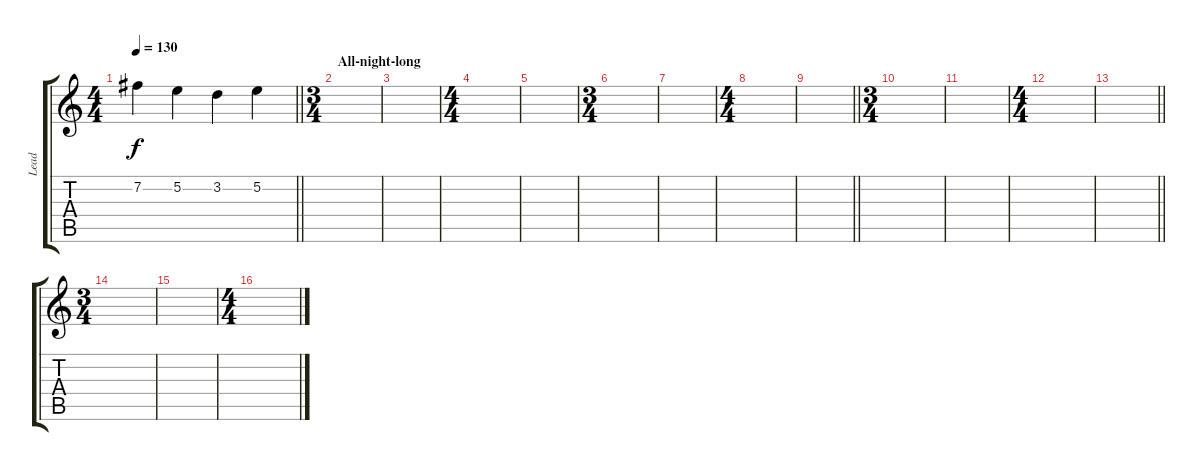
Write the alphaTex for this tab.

\track ("Lead" "Lead") {instrument overdrivenguitar}
\staff {score tabs}
\tuning (E4 B3 G3 D3 A2 E2) {hide}
\ts (4 4)
\tempo 130
\clef g2
\barLineRight lightlight
\ks c
7.2.4{dy f} 5.2.4 3.2.4 5.2.4 |
\ts (3 4)
\section ("" "All-night-long")
|
|
\ts (4 4)
|
|
\ts (3 4)
|
|
\ts (4 4)
|
\barLineRight lightlight
|
\ts (3 4)
\section ("" "")
|
|
\ts (4 4)
|
\barLineRight lightlight
|
\ts (3 4)
\section ("" "")
|
|
\ts (4 4)
